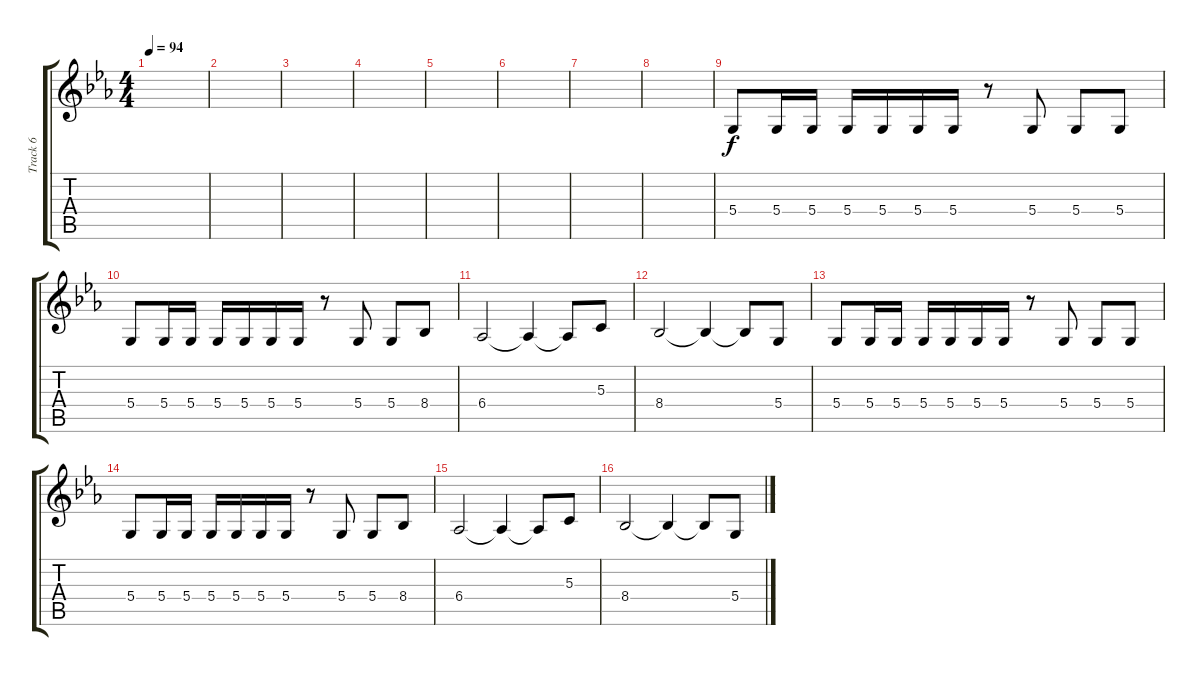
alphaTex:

\track ("Track 6" "Track 6") {instrument harmonica}
\staff {score tabs}
\tuning (E4 B3 G3 D3 A2 E2) {hide}
\ts (4 4)
\tempo 94
\clef g2
\ks eb
|
|
|
|
|
|
|
|
5.4.8 5.4.16 5.4.16 5.4.16 5.4.16 5.4.16 5.4.16 r.8 5.4.8 5.4.8 5.4.8 |
5.4.8 5.4.16 5.4.16 5.4.16 5.4.16 5.4.16 5.4.16 r.8 5.4.8 5.4.8 8.4.8 |
6.4.2 6.4{t}.4 6.4{t}.8 5.3.8 |
8.4.2 8.4{t}.4 8.4{t}.8 5.4.8 |
5.4.8 5.4.16 5.4.16 5.4.16 5.4.16 5.4.16 5.4.16 r.8 5.4.8 5.4.8 5.4.8 |
5.4.8 5.4.16 5.4.16 5.4.16 5.4.16 5.4.16 5.4.16 r.8 5.4.8 5.4.8 8.4.8 |
6.4.2 6.4{t}.4 6.4{t}.8 5.3.8 |
8.4.2 8.4{t}.4 8.4{t}.8 5.4.8
